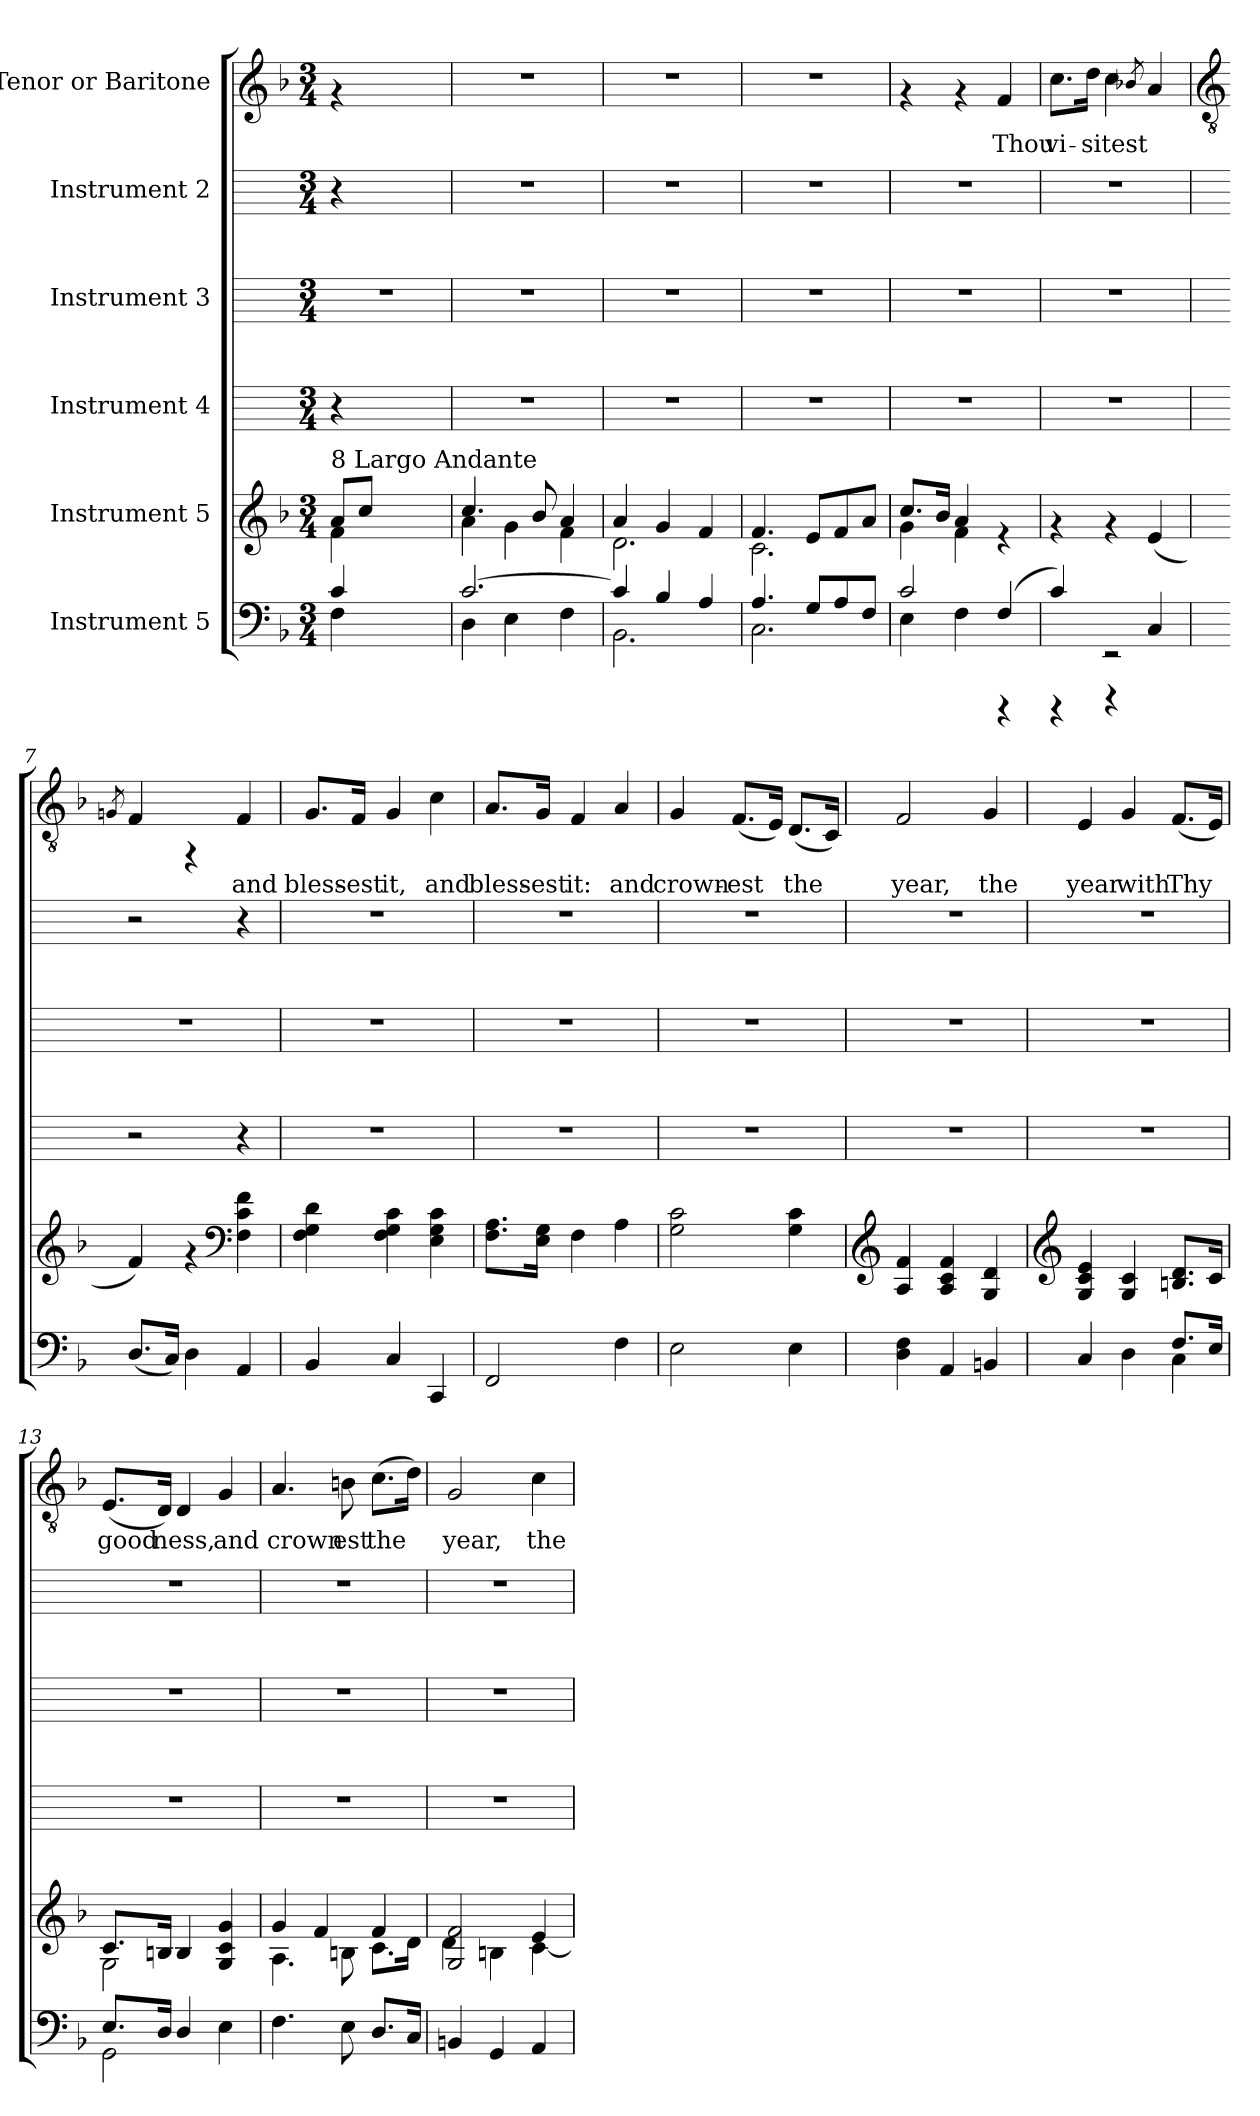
**kern	**kern	**kern	**kern	**kern	**kern	**text
*part6	*part5	*part4	*part3	*part2	*part1	*part1
*staff6	*staff5	*staff4	*staff3	*staff2	*staff1	*staff1
*I"Instrument 5	*I"Instrument 5	*I"Instrument 4	*I"Instrument 3	*I"Instrument 2	*I"Tenor or  Baritone	*
!!LO:PB:g=z
*stria5	*stria5	*stria5	*stria5	*stria5	*stria5	*
*clefF4	*clefG2	*	*	*	*clefG2	*
*k[b-]	*k[b-]	*k[]	*k[]	*k[]	*k[b-]	*
*F:	*F:	*C:	*C:	*C:	*F:	*
*M3/4	*M3/4	*M3/4	*M3/4	*M3/4	*M3/4	*
=1	=1	=1	=1	=1	=1	=1
*^	*^	*	*	*	*	*
!	!	!LO:TX:a:t=8 Largo Andante	!	!	!	!	!	!
4c/	4F\	8a/L	4f\	4r	2.r	4r	4rf	.
.	.	8cc/J	.	.	.	.	.	.
2ryy	2ryy	2ryy	2ryy	2ryy	.	2ryy	2ryy	.
=2	=2	=2	=2	=2	=2	=2	=2	=2
[>2.c/	4D\	4.cc/	4a\	2.r	2.r	2.r	2.r	.
.	4E\	.	4g\	.	.	.	.	.
.	.	8b-/	.	.	.	.	.	.
.	4F\	4a/	4f\	.	.	.	.	.
=3	=3	=3	=3	=3	=3	=3	=3	=3
4c/]	2.BB-\	4a/	2.d\	2.r	2.r	2.r	2.r	.
4B-/	.	4g/	.	.	.	.	.	.
4A/	.	4f/	.	.	.	.	.	.
=4	=4	=4	=4	=4	=4	=4	=4	=4
4.A/	2.C\	4.f/	2.c\	2.r	2.r	2.r	2.r	.
8G/L	.	8e/L	.	.	.	.	.	.
8A/	.	8f/	.	.	.	.	.	.
8F/J	.	8a/J	.	.	.	.	.	.
=5	=5	=5	=5	=5	=5	=5	=5	=5
2c/	4E\	8.cc/L	4g\	2.r	2.r	2.r	4rf	.
.	.	16b-/J	.	.	.	.	.	.
.	4F\	4a/	4f\	.	.	.	4rf	.
!	!	!	!	!	!	!	!	!LO:LY:b:cj
(>4F/	4rAAAA	4rd	4ryy	.	.	.	4f/	Thou
=6	=6	=6	=6	=6	=6	=6	=6	=6
!	!	!	!	!	!	!	!	!LO:LY:b:cj
*	*	*v	*v	*	*	*	*	*
4c/)	4rAAAA	4rf	2.r	2.r	2.r	8.cc\L	vi-
!	!	!	!	!	!	!	!LO:LY:b:cj
.	.	.	.	.	.	16dd\J	-sitest
!	!	!	!	!	!	!	!LO:LY:b:cj
4rCCC	2r	4rf	.	.	.	4cc\	.
.	.	.	.	.	.	8qb-X/	.
!	!	!	!	!	!	!	!LO:LY:b:cj
4C/	.	(<4e/	.	.	.	4a/	.
*v	*v	*	*	*	*	*	*
!!LO:LB:g=z
=7	=7	=7	=7	=7	=7	=7
*	*	*	*	*	*clefGv2	*
.	.	.	.	.	8qGn/	.
!	!	!	!	!	!	!LO:LY:b:cj
(<8.D/L	4f/)	2r	2.r	2r	4F/	.
16C/J)	.	.	.	.	.	.
4D\	4rf	.	.	.	4rFF	.
*	*clefF4	*	*	*	*	*
!	!	!	!	!	!	!LO:LY:b:cj
4AA/	4f\ 4c\ 4F\	4r	.	4r	4F/	and
=8	=8	=8	=8	=8	=8	=8
!	!	!	!	!	!	!LO:LY:b:cj
4BB-/	4G\ 4F\ 4d\	2.r	2.r	2.r	8.G/L	bless-
!	!	!	!	!	!	!LO:LY:b:cj
.	.	.	.	.	16F/J	-est
!	!	!	!	!	!	!LO:LY:b:cj
4C/	4G\ 4F\ 4c\	.	.	.	4G/	it,
!	!	!	!	!	!	!LO:LY:b:cj
4CC/	4c\ 4E\ 4G\	.	.	.	4c\	and
=9	=9	=9	=9	=9	=9	=9
!	!	!	!	!	!	!LO:LY:b:cj
2FF/	8.F\ 8.A\L	2.r	2.r	2.r	8.A/L	bless-
!	!	!	!	!	!	!LO:LY:b:cj
.	16E\ 16G\J	.	.	.	16G/J	-est
!	!	!	!	!	!	!LO:LY:b:cj
.	4F\	.	.	.	4F/	it:
!	!	!	!	!	!	!LO:LY:b:cj
4F\	4A\	.	.	.	4A/	and
=10	=10	=10	=10	=10	=10	=10
!	!	!	!	!	!	!LO:LY:b:cj
2E\	2G\ 2c\	2.r	2.r	2.r	4G/	crown-
!	!	!	!	!	!	!LO:LY:b:cj
.	.	.	.	.	(<8.F/L	-est
!	!	!	!	!	!	!LO:LY:b:cj
.	.	.	.	.	16E/J)	.
!	!	!	!	!	!	!LO:LY:b:cj
4E\	4G\ 4c\	.	.	.	(<8.D/L	the
!	!	!	!	!	!	!LO:LY:b:cj
.	.	.	.	.	16C/J)	.
=11	=11	=11	=11	=11	=11	=11
*	*clefG2	*	*	*	*	*
!	!	!	!	!	!	!LO:LY:b:cj
4F\ 4D\	4A/ 4f/	2.r	2.r	2.r	2F/	year,
4AA/	4c/ 4A/ 4f/	.	.	.	.	.
!	!	!	!	!	!	!LO:LY:b:cj
4BBn/	4d/ 4G/	.	.	.	4G/	the
!!LO:LB:g=z
=12	=12	=12	=12	=12	=12	=12
*	*clefG2	*	*	*	*	*
*^	*	*	*	*	*	*
!	!	!	!	!	!	!	!LO:LY:b:cj
4C/	4ryy	4e/ 4G/ 4c/	2.r	2.r	2.r	4E/	year
!	!	!	!	!	!	!	!LO:LY:b:cj
4ryy	4D\	4c/ 4G/	.	.	.	4G/	with
!	!	!	!	!	!	!	!LO:LY:b:cj
8.F/L	4C\	8.Bn/ 8.d/L	.	.	.	(<8.F/L	Thy
!	!	!	!	!	!	!	!LO:LY:b:cj
16E/J	.	16c/J	.	.	.	16E/J)	.
=13	=13	=13	=13	=13	=13	=13	=13
*	*	*^	*	*	*	*	*
!	!	!	!	!	!	!	!	!LO:LY:b:cj
8.E/L	2GG\	8.c/L	2G\	2.r	2.r	2.r	(<8.E/L	good
!	!	!	!	!	!	!	!	!LO:LY:b:cj
16D/J	.	16Bn/J	.	.	.	.	16D/J)	ness,
!	!	!	!	!	!	!	!	!LO:LY:b:cj
4D/	.	4B/	.	.	.	.	4D/	.
!	!	!	!	!	!	!	!	!LO:LY:b:cj
4ryy	4E\	4g/ 4c/ 4G/	4ryy	.	.	.	4G/	and
=14	=14	=14	=14	=14	=14	=14	=14	=14
!	!	!	!	!	!	!	!	!LO:LY:b:cj
*v	*v	*	*	*	*	*	*	*
4.F\	4g/	4.A\	2.r	2.r	2.r	4.A/	crown
.	4f/	.	.	.	.	.	.
!	!	!	!	!	!	!	!LO:LY:b:cj
8E\	.	8Bn\	.	.	.	8Bn\	est
!	!	!	!	!	!	!	!LO:LY:b:cj
8.D/L	4f/	8.c\L	.	.	.	(>8.c\L	the
!	!	!	!	!	!	!	!LO:LY:b:cj
16C/J	.	16d\J	.	.	.	16d\J)	.
=15	=15	=15	=15	=15	=15	=15	=15
!	!	!	!	!	!	!	!LO:LY:b:cj
4BBn/	2G/ 2f/	4d\	2.r	2.r	2.r	2G/	year,
4GG/	.	4Bn\	.	.	.	.	.
!	!	!	!	!	!	!	!LO:LY:b:cj
4AA/	4e/	[<4c\	.	.	.	4c\	the
*	*v	*v	*	*	*	*	*
=	=	=	=	=	=	=
*-	*-	*-	*-	*-	*-	*-
